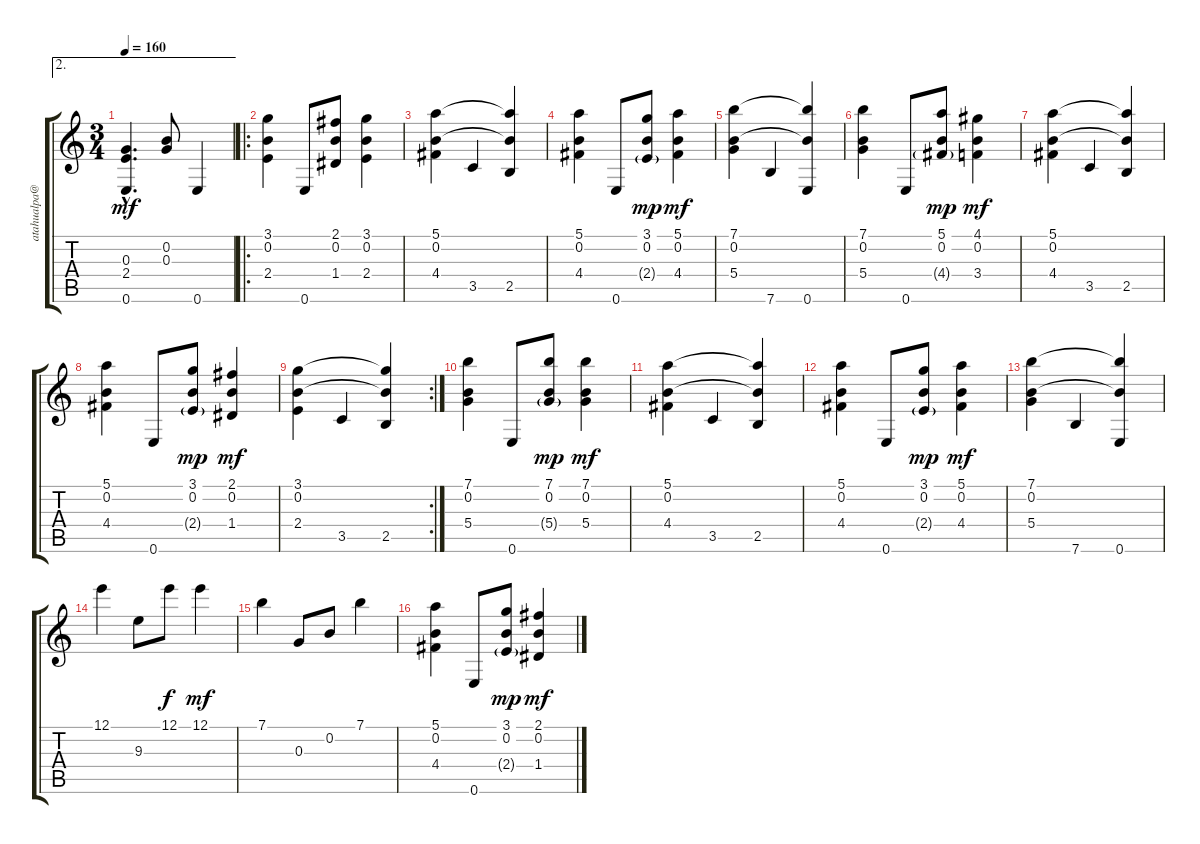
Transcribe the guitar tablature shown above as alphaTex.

\track ("" "atahualpa@") {instrument acousticguitarnylon}
\staff {score tabs}
\tuning (E4 B3 G3 D3 A2 E2) {hide}
\ae 2
\ts (3 4)
\tempo 160
\clef g2
\ks c
(0.3{hac} 2.4{hac} 0.6{hac}).4{d dy mf} (0.2 0.3).8 0.6.4 |
\ro
(3.1 0.2 2.4).4 0.6.8 (2.1 0.2 1.4).8 (3.1 0.2 2.4).4 |
(5.1 0.2 4.4).4 3.5.4 (5.1{t} 0.2{t} 2.5).4 |
(5.1 0.2 4.4).4 0.6.8 (3.1 0.2 2.4{g}).8{dy mp} (5.1 0.2 4.4).4{dy mf} |
(7.1 0.2 5.4).4 7.6.4 (7.1{t} 0.2{t} 0.6).4 |
(7.1 0.2 5.4).4 0.6.8 (5.1 0.2 4.4{g}).8{dy mp} (4.1 0.2 3.4).4{dy mf} |
(5.1 0.2 4.4).4 3.5.4 (5.1{t} 0.2{t} 2.5).4 |
(5.1 0.2 4.4).4 0.6.8 (3.1 0.2 2.4{g}).8{dy mp} (2.1 0.2 1.4).4{dy mf} |
\rc 2
(3.1 0.2 2.4).4 3.5.4 (3.1{t} 0.2{t} 2.5).4 |
(7.1 0.2 5.4).4 0.6.8 (7.1 0.2 5.4{g}).8{dy mp} (7.1 0.2 5.4).4{dy mf} |
(5.1 0.2 4.4).4 3.5.4 (5.1{t} 0.2{t} 2.5).4 |
(5.1 0.2 4.4).4 0.6.8 (3.1 0.2 2.4{g}).8{dy mp} (5.1 0.2 4.4).4{dy mf} |
(7.1 0.2 5.4).4 7.6.4 (7.1{t} 0.2{t} 0.6).4 |
12.1.4 9.3.8 12.1.8{dy f} 12.1.4{dy mf} |
7.1.4 0.3.8 0.2.8 7.1.4 |
(5.1 0.2 4.4).4 0.6.8 (3.1 0.2 2.4{g}).8{dy mp} (2.1 0.2 1.4).4{dy mf}
